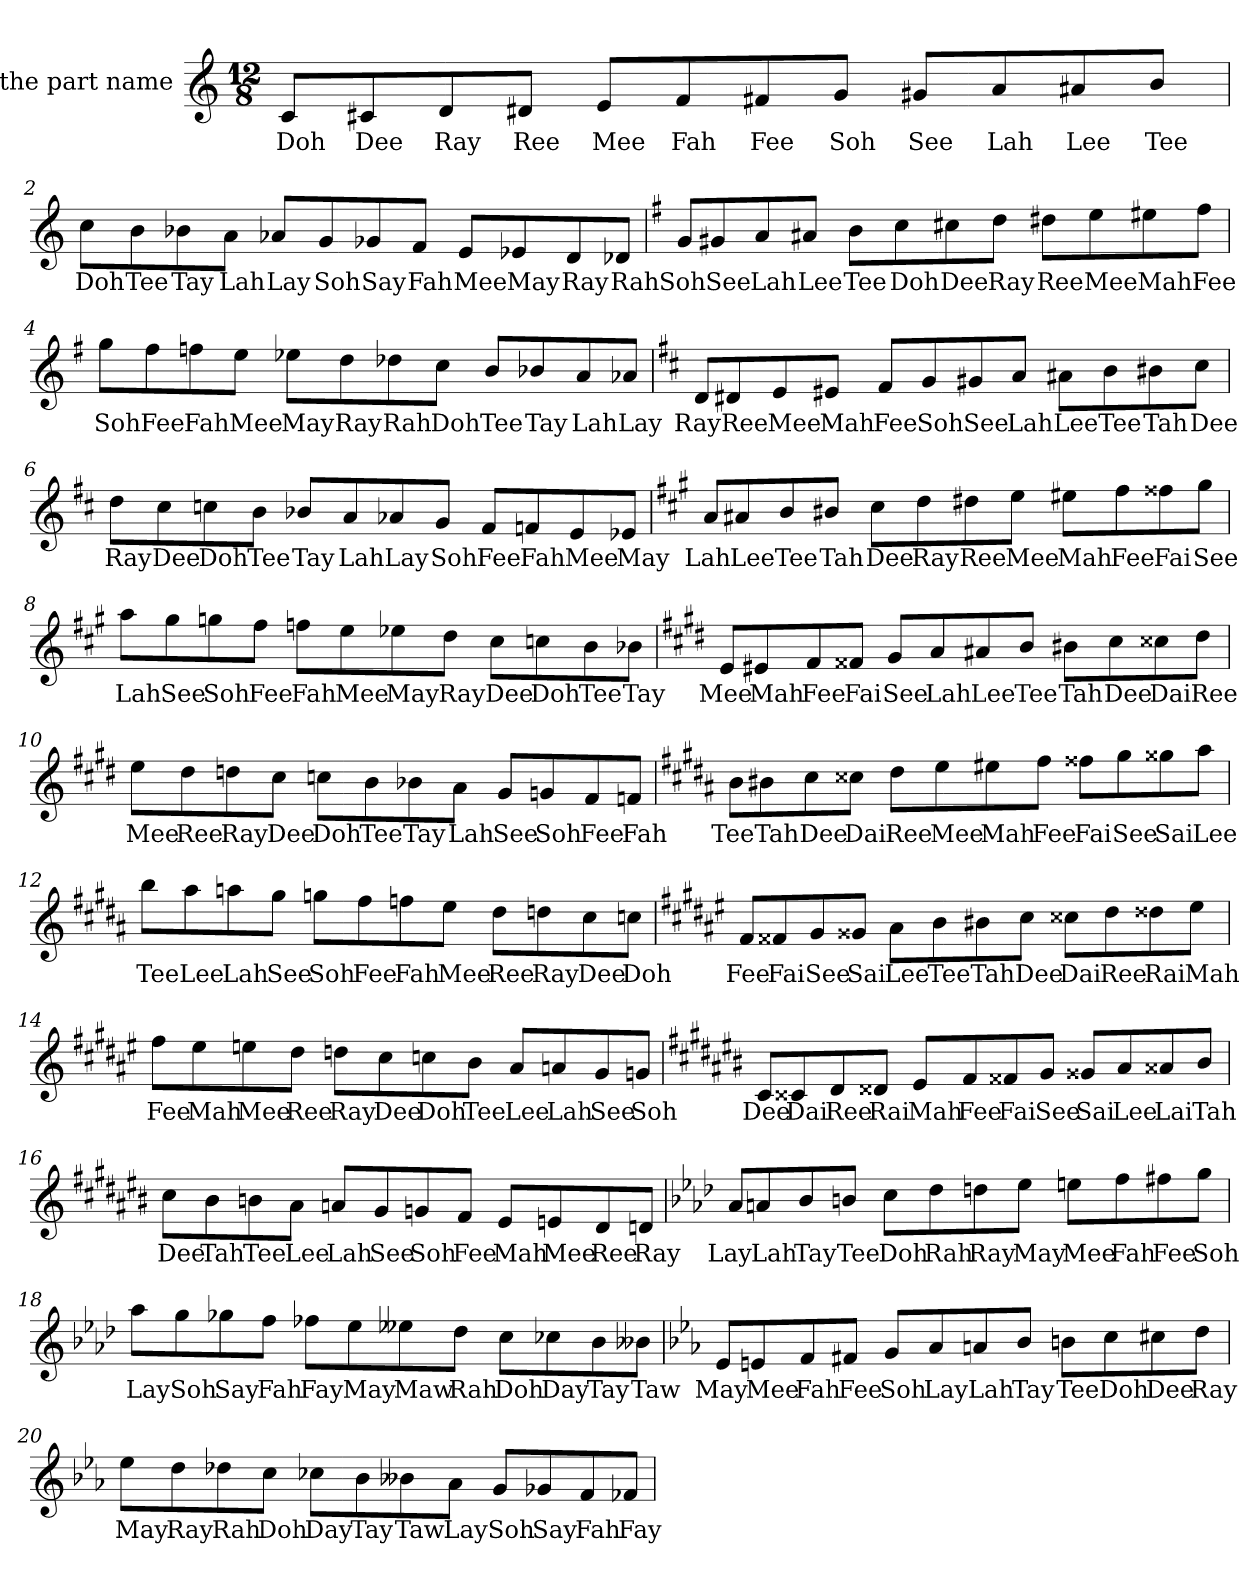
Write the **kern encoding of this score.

**kern	**text
*part1	*part1
*staff1	*staff1
*I"the part name	*
*clefG2	*
*k[]	*
*M12/8	*
*MM80	*
=1	=1
8cL	Doh
8c#X	Dee
8d	Ray
8d#XJ	Ree
8eL	Mee
8f	Fah
8f#X	Fee
8gJ	Soh
8g#XL	See
8a	Lah
8a#X	Lee
8bJ	Tee
!!LO:LB:g=z
=2	=2
8ccL	Doh
8b	Tee
8b-X	Tay
8aJ	Lah
8a-XL	Lay
8g	Soh
8g-X	Say
8fJ	Fah
8eL	Mee
8e-X	May
8d	Ray
8d-XJ	Rah
!!LO:LB:g=z
=3	=3
*k[f#]	*
8gL	Soh
8g#X	See
8a	Lah
8a#XJ	Lee
8bL	Tee
8cc	Doh
8cc#X	Dee
8ddJ	Ray
8dd#XL	Ree
8ee	Mee
8ee#X	Mah
8ff#J	Fee
!!LO:LB:g=z
=4	=4
8ggL	Soh
8ff#	Fee
8ffn	Fah
8eeJ	Mee
8ee-XL	May
8dd	Ray
8dd-X	Rah
8ccJ	Doh
8bL	Tee
8b-X	Tay
8a	Lah
8a-XJ	Lay
!!LO:LB:g=z
=5	=5
*k[f#c#]	*
8dL	Ray
8d#X	Ree
8e	Mee
8e#XJ	Mah
8f#L	Fee
8g	Soh
8g#X	See
8aJ	Lah
8a#XL	Lee
8b	Tee
8b#X	Tah
8cc#J	Dee
!!LO:LB:g=z
=6	=6
8ddL	Ray
8cc#	Dee
8ccn	Doh
8bJ	Tee
8b-XL	Tay
8a	Lah
8a-X	Lay
8gJ	Soh
8f#L	Fee
8fn	Fah
8e	Mee
8e-XJ	May
!!LO:LB:g=z
=7	=7
*k[f#c#g#]	*
8aL	Lah
8a#X	Lee
8b	Tee
8b#XJ	Tah
8cc#L	Dee
8dd	Ray
8dd#X	Ree
8eeJ	Mee
8ee#XL	Mah
8ff#	Fee
8ff##X	Fai
8gg#J	See
!!LO:LB:g=z
=8	=8
8aaL	Lah
8gg#	See
8ggn	Soh
8ff#J	Fee
8ffnL	Fah
8ee	Mee
8ee-X	May
8ddJ	Ray
8cc#L	Dee
8ccn	Doh
8b	Tee
8b-XJ	Tay
!!LO:LB:g=z
=9	=9
*k[f#c#g#d#]	*
8eL	Mee
8e#X	Mah
8f#	Fee
8f##XJ	Fai
8g#L	See
8a	Lah
8a#X	Lee
8bJ	Tee
8b#XL	Tah
8cc#	Dee
8cc##X	Dai
8dd#J	Ree
!!LO:LB:g=z
=10	=10
8eeL	Mee
8dd#	Ree
8ddn	Ray
8cc#J	Dee
8ccnL	Doh
8b	Tee
8b-X	Tay
8aJ	Lah
8g#L	See
8gn	Soh
8f#	Fee
8fnJ	Fah
!!LO:LB:g=z
=11	=11
*k[f#c#g#d#a#]	*
8bL	Tee
8b#X	Tah
8cc#	Dee
8cc##XJ	Dai
8dd#L	Ree
8ee	Mee
8ee#X	Mah
8ff#J	Fee
8ff##XL	Fai
8gg#	See
8gg##X	Sai
8aa#J	Lee
!!LO:LB:g=z
=12	=12
8bbL	Tee
8aa#	Lee
8aan	Lah
8gg#J	See
8ggnL	Soh
8ff#	Fee
8ffn	Fah
8eeJ	Mee
8dd#L	Ree
8ddn	Ray
8cc#	Dee
8ccnJ	Doh
!!LO:LB:g=z
=13	=13
*k[f#c#g#d#a#e#]	*
8f#L	Fee
8f##X	Fai
8g#	See
8g##XJ	Sai
8a#L	Lee
8b	Tee
8b#X	Tah
8cc#J	Dee
8cc##XL	Dai
8dd#	Ree
8dd##X	Rai
8ee#J	Mah
!!LO:LB:g=z
=14	=14
8ff#L	Fee
8ee#	Mah
8een	Mee
8dd#J	Ree
8ddnL	Ray
8cc#	Dee
8ccn	Doh
8bJ	Tee
8a#L	Lee
8an	Lah
8g#	See
8gnJ	Soh
!!LO:LB:g=z
=15	=15
*k[f#c#g#d#a#e#b#]	*
8c#L	Dee
8c##X	Dai
8d#	Ree
8d##XJ	Rai
8e#L	Mah
8f#	Fee
8f##X	Fai
8g#J	See
8g##XL	Sai
8a#	Lee
8a##X	Lai
8b#J	Tah
!!LO:LB:g=z
=16	=16
8cc#L	Dee
8b#	Tah
8bn	Tee
8a#J	Lee
8anL	Lah
8g#	See
8gn	Soh
8f#J	Fee
8e#L	Mah
8en	Mee
8d#	Ree
8dnJ	Ray
!!LO:LB:g=z
=17	=17
*k[b-e-a-d-]	*
8a-L	Lay
8an	Lah
8b-	Tay
8bnJ	Tee
8ccL	Doh
8dd-	Rah
8ddn	Ray
8ee-J	May
8eenL	Mee
8ff	Fah
8ff#X	Fee
8ggJ	Soh
!!LO:LB:g=z
=18	=18
8aa-L	Lay
8gg	Soh
8gg-X	Say
8ffJ	Fah
8ff-XL	Fay
8ee-	May
8ee--X	Maw
8dd-J	Rah
8ccL	Doh
8cc-X	Day
8b-	Tay
8b--XJ	Taw
!!LO:LB:g=z
=19	=19
*k[b-e-a-]	*
8e-L	May
8en	Mee
8f	Fah
8f#XJ	Fee
8gL	Soh
8a-	Lay
8an	Lah
8b-J	Tay
8bnL	Tee
8cc	Doh
8cc#X	Dee
8ddJ	Ray
!!LO:LB:g=z
=20	=20
8ee-L	May
8dd	Ray
8dd-X	Rah
8ccJ	Doh
8cc-XL	Day
8b-	Tay
8b--X	Taw
8a-J	Lay
8gL	Soh
8g-X	Say
8f	Fah
8f-XJ	Fay
=	=
*-	*-
